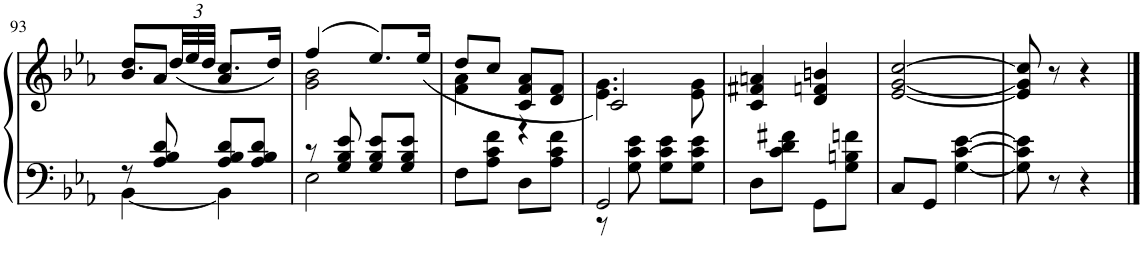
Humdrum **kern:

**kern	**kern
*part1	*part1
*staff2	*staff1
*I"Piano	*
*I'Pno.	*
!!LO:PB:g=z
*clefF4	*clefG2
*k[b-e-a-]	*k[b-e-a-]
*M2/4	*M2/4
=93	=93
*^	*^
8r	[4BB-\	8b-/L	8.dd/L
8A-/ 8B-/ 8d/	.	8a-/J	.
*	*	*	*Xbrackettup
.	.	.	(48dd/LL
.	.	.	48ee-/
.	.	.	48dd/JJJ
8A-/ 8B-/ 8d/L	4BB-\]	4a-/	8.cc/L
8A-/ 8B-/ 8d/J	.	.	.
.	.	.	16dd/Jk)
=94	=94	=94	=94
8r	2E-\	(4ff/	2g\ 2b-\
8G/ 8B-/ 8e-/	.	.	.
8G/ 8B-/ 8e-/L	.	8.ee-/L)	.
8G/ 8B-/ 8e-/J	.	.	.
.	.	(16ee-/Jk	.
*v	*v	*	*
=95	=95	=95
8F\L	8dd/L	4f\ 4a-\
8A-\ 8c\ 8f\J	8cc/J	.
8D\L	8c/ 8f/ 8a-/L	4r
8A-\ 8c\ 8f\J	8d/ 8f/J	.
=96	=96	=96
*^	*	*
2GG/	8r	2c/	4.e-\ 4.g\)
.	8G\ 8c\ 8e-\	.	.
.	8G\ 8c\ 8e-\L	.	.
.	8G\ 8c\ 8e-\J	.	8e-\ 8g\
*v	*v	*	*
*	*v	*v
=97	=97
8D\L	4c/ 4f#X/ 4an/
8c\ 8d\ 8f#X\J	.
8GG\L	4d/ 4fn/ 4bn/
8G\ 8Bn\ 8fn\J	.
=98	=98
8C/L	[2e-/ [2g/ [2cc/
8GG/J	.
[4G\ [4c\ [4e-\	.
=99	=99
8G\] 8c\] 8e-\]	8e-/] 8g/] 8cc/]
8r	8r
4r	4r
==	==
*-	*-
